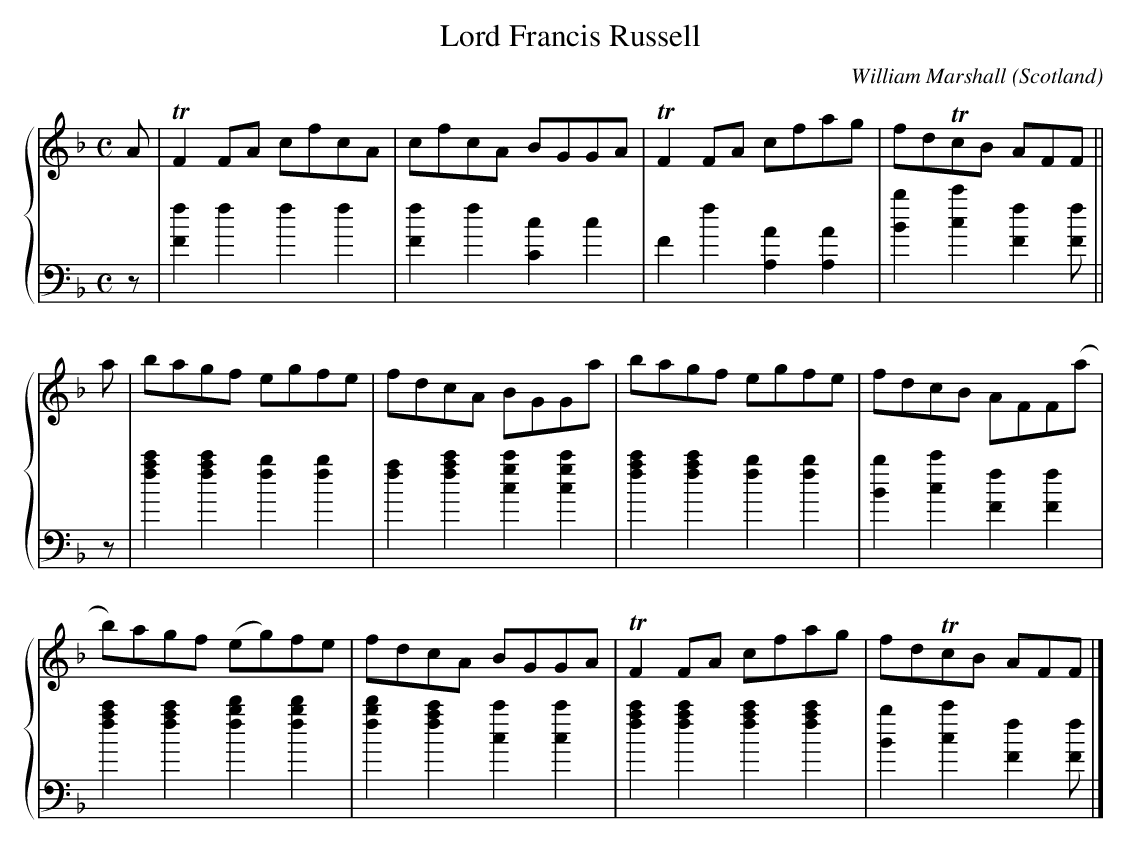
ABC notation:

X:1
T:Lord Francis Russell
C:William Marshall
L:1/8
M:C
O:Scotland
K:F
%%staves {1 2}
V:1
A | \
!trill!F2 FA cfcA | cfcA BGGA | !trill!F2 FA cfag | fd!trill!cB AFF ||
a | \
bagf   egfe  | fdcA BGGa | bagf         egfe | fdcB AFF(a |
b)agf (eg)fe | fdcA BGGA | !trill!F2 FA cfag | fd!trill!cB AFF |]
V:2 clef=bass
L:1/4
z/ | \
[Ff] fff | [Ff]f[Cc]c | Ff[A,A][A,A] | [Bb] [cc'] [Ff][Ff]/ || \
z/ | \
[fac'] [fac'] [fb] [fb] | [fa] [fac'] [cgc'] [cgc'] | \
[fac'] [fac'] [fb] [fb] | [Bb] [cc'] [Ff] [Ff] | \
[fac'] [fac'] [fbd'] [fbd'] | [fbd'] [fac'] [cc'] [cc'] | \
[fac'] [fac'] [fac'] [fac'] | [Bb] [cc'] [Ff] [Ff]/ |]
